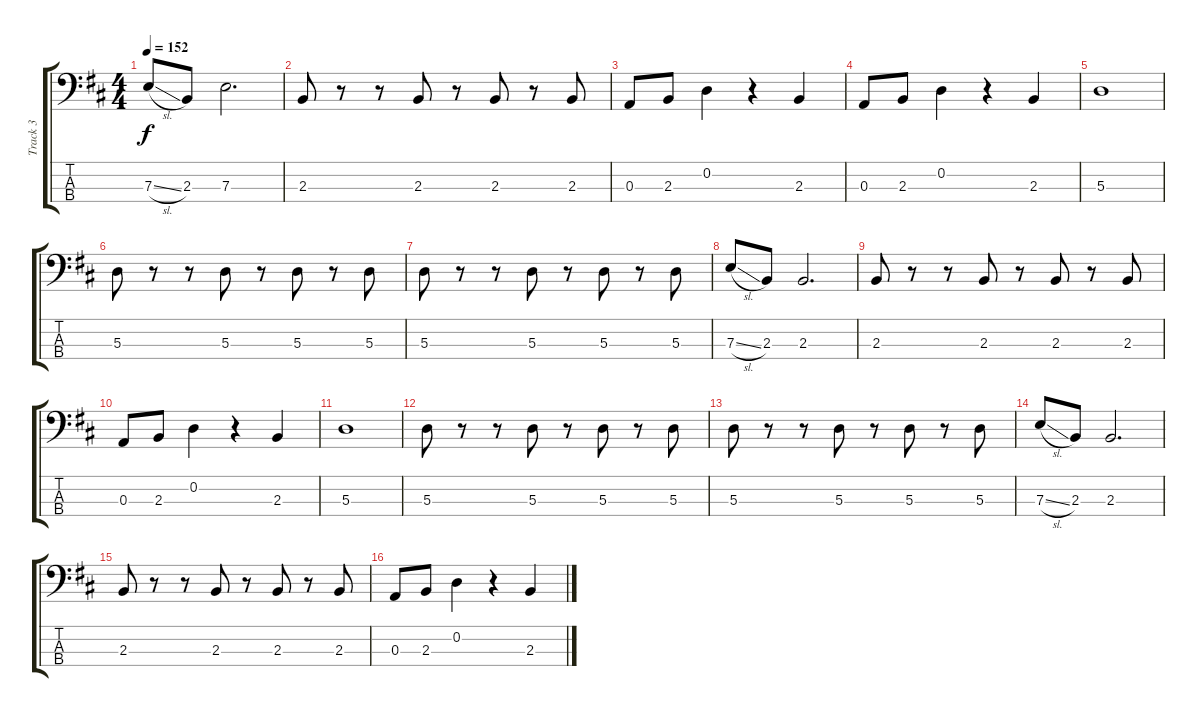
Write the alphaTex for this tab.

\track ("Track 3" "Track 3") {instrument electricbassfinger}
\staff {score tabs}
\tuning (G2 D2 A1 D1) {hide}
\ts (4 4)
\tempo 152
\clef f4
\ks d
7.3{sl}.8{dy f} 2.3.8 7.3.2{d} |
2.3.8 r.8 r.8 2.3.8 r.8 2.3.8 r.8 2.3.8 |
0.3.8 2.3.8 0.2.4 r.4 2.3.4 |
0.3.8 2.3.8 0.2.4 r.4 2.3.4 |
5.3.1 |
5.3.8 r.8 r.8 5.3.8 r.8 5.3.8 r.8 5.3.8 |
5.3.8 r.8 r.8 5.3.8 r.8 5.3.8 r.8 5.3.8 |
7.3{sl}.8 2.3.8 2.3.2{d} |
2.3.8 r.8 r.8 2.3.8 r.8 2.3.8 r.8 2.3.8 |
0.3.8 2.3.8 0.2.4 r.4 2.3.4 |
5.3.1 |
5.3.8 r.8 r.8 5.3.8 r.8 5.3.8 r.8 5.3.8 |
5.3.8 r.8 r.8 5.3.8 r.8 5.3.8 r.8 5.3.8 |
7.3{sl}.8 2.3.8 2.3.2{d} |
2.3.8 r.8 r.8 2.3.8 r.8 2.3.8 r.8 2.3.8 |
0.3.8 2.3.8 0.2.4 r.4 2.3.4
